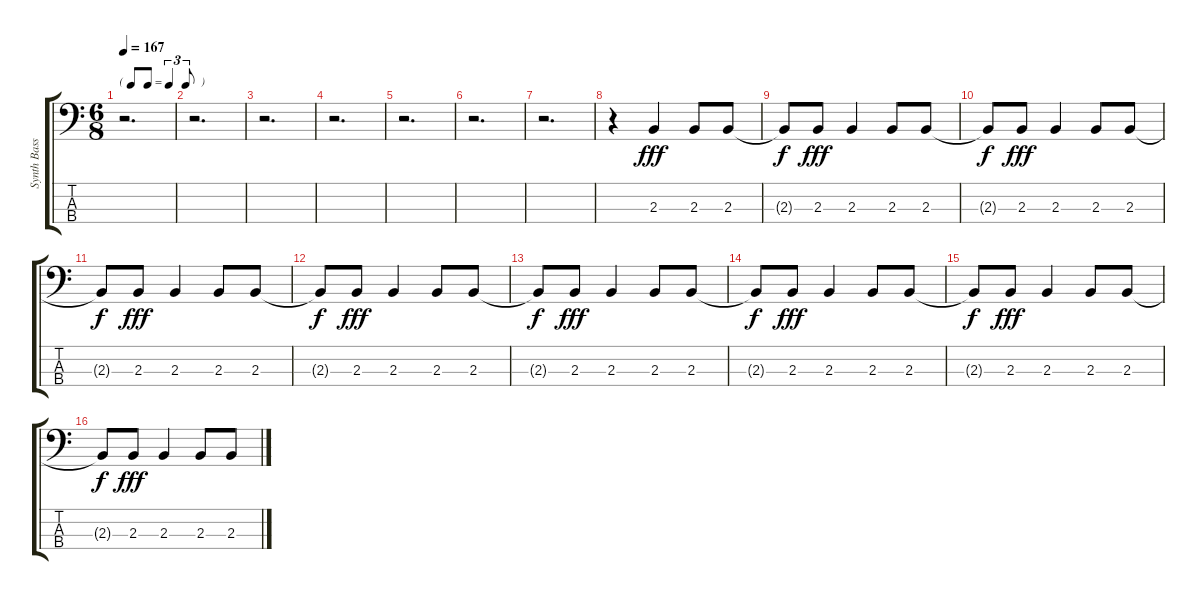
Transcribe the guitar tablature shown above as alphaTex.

\track ("Synth Bass 2 RC" "Synth Bass") {instrument synthbass2}
\staff {score tabs}
\tuning (G2 D2 A1 E1) {hide}
\ts (6 8)
\tf triplet8th
\tempo 167
\clef f4
\ks c
r.2{d dy fff} |
r.2{d} |
r.2{d} |
r.2{d} |
r.2{d} |
r.2{d} |
r.2{d} |
r.4 2.3.4 2.3.8 2.3.8 |
2.3{t}.8{dy f} 2.3.8{dy fff} 2.3.4 2.3.8 2.3.8 |
2.3{t}.8{dy f} 2.3.8{dy fff} 2.3.4 2.3.8 2.3.8 |
2.3{t}.8{dy f} 2.3.8{dy fff} 2.3.4 2.3.8 2.3.8 |
2.3{t}.8{dy f} 2.3.8{dy fff} 2.3.4 2.3.8 2.3.8 |
2.3{t}.8{dy f} 2.3.8{dy fff} 2.3.4 2.3.8 2.3.8 |
2.3{t}.8{dy f} 2.3.8{dy fff} 2.3.4 2.3.8 2.3.8 |
2.3{t}.8{dy f} 2.3.8{dy fff} 2.3.4 2.3.8 2.3.8 |
2.3{t}.8{dy f} 2.3.8{dy fff} 2.3.4 2.3.8 2.3.8
